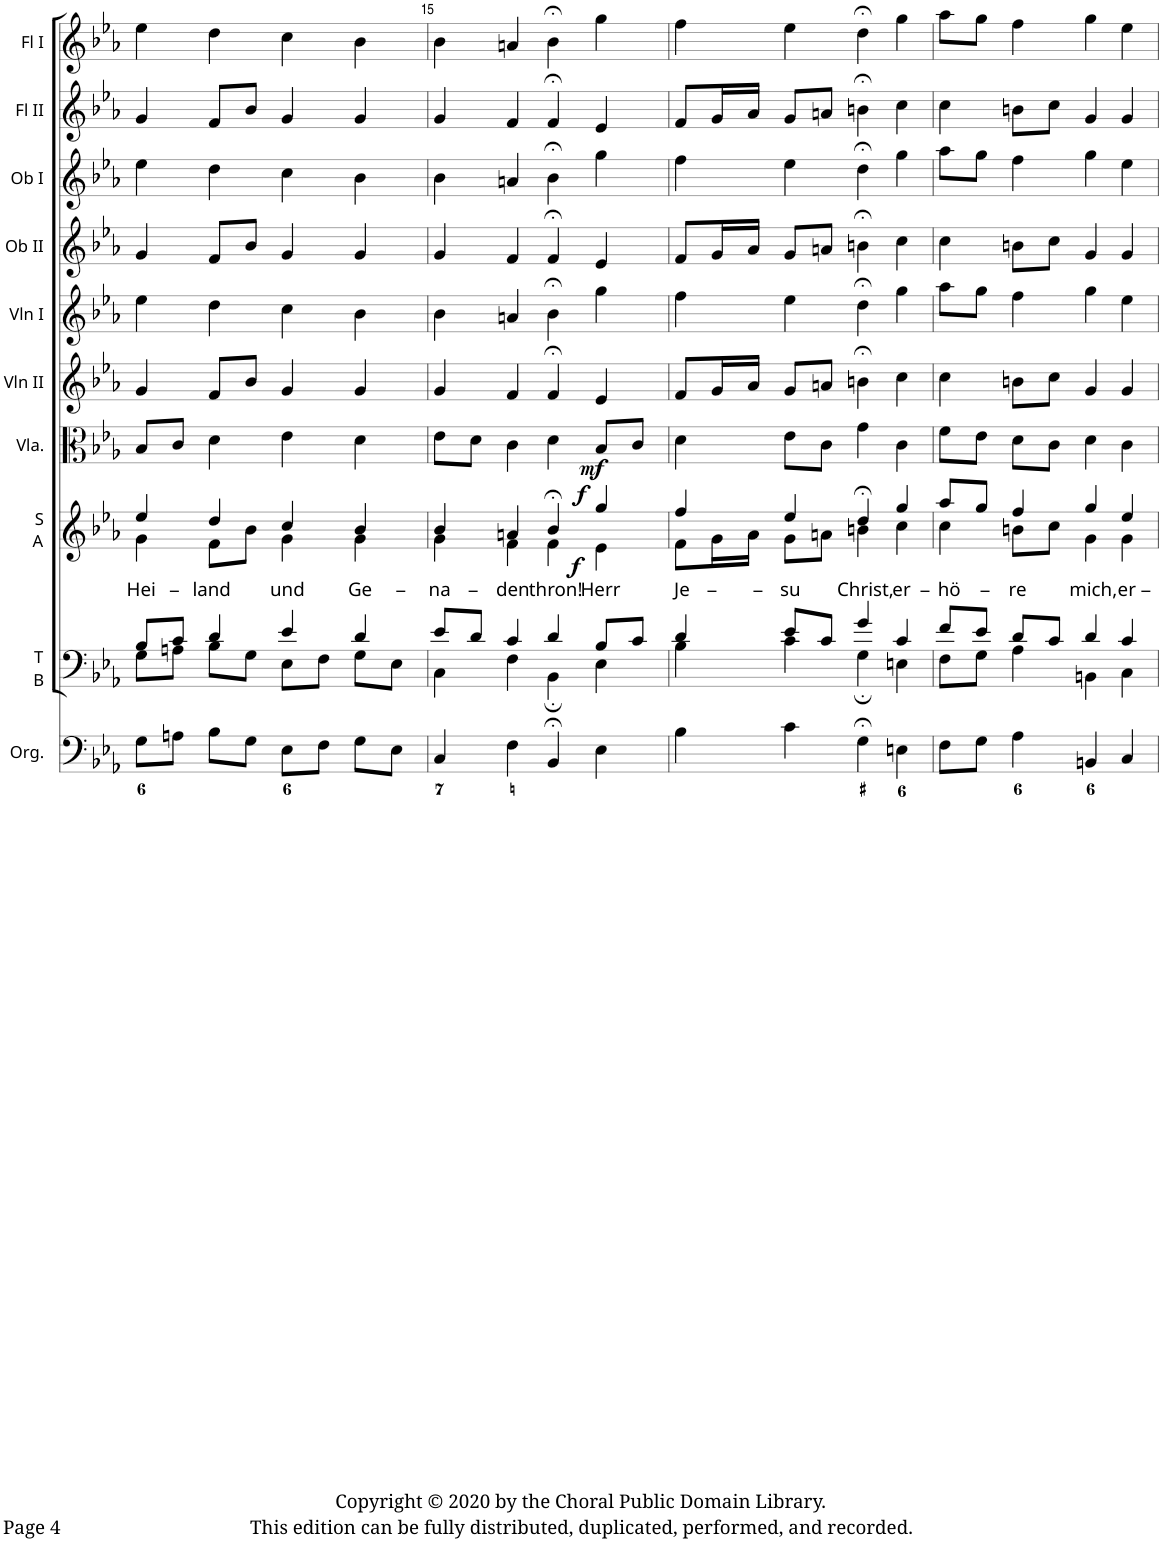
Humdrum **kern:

**kern	**kern	**kern	**text	**dynam	**kern	**dynam	**kern	**kern	**kern	**kern	**kern	**kern
*part10	*part9	*part8	*part8	*part8	*part7	*part7	*part6	*part5	*part4	*part3	*part2	*part1
*staff10	*staff9	*staff8	*staff8	*staff8	*staff7	*staff7	*staff6	*staff5	*staff4	*staff3	*staff2	*staff1
*I"Organ &amp; Continuo	*I"Tenore Basso	*I"Soprano Alto	*	*	*I"Viola	*	*I"Violin II	*I"Violin I	*I"Oboe II	*I"Oboe I	*I"Flute II	*I"Flute I
*I'Org.	*I'T B	*I'S A	*	*	*I'Vla.	*	*I'Vln II	*I'Vln I	*I'Ob II	*I'Ob I	*I'Fl II	*I'Fl I
!!LO:PB:g=z
*clefF4	*clefF4	*clefG2	*	*	*clefC3	*	*clefG2	*clefG2	*clefG2	*clefG2	*clefG2	*clefG2
*k[b-e-a-]	*k[b-e-a-]	*k[b-e-a-]	*	*	*k[b-e-a-]	*	*k[b-e-a-]	*k[b-e-a-]	*k[b-e-a-]	*k[b-e-a-]	*k[b-e-a-]	*k[b-e-a-]
*M4/4	*M4/4	*M4/4	*	*	*M4/4	*	*M4/4	*M4/4	*M4/4	*M4/4	*M4/4	*M4/4
*met(c)	*met(c)	*met(c)	*	*	*met(c)	*	*met(c)	*met(c)	*met(c)	*met(c)	*met(c)	*met(c)
=14	=14	=14	=14	=14	=14	=14	=14	=14	=14	=14	=14	=14
*	*^	*	*	*	*	*	*	*	*	*	*	*
!	!	!	!	!LO:LY:b	!	!	!	!	!	!	!	!	!
*	*	*	*^	*	*	*	*	*	*	*	*	*	*
8G\L	8B-/L	8G\L	4ee-/	4g\	Hei-	.	8B-/L	.	4g/	4ee-\	4g/	4ee-\	4g/	4ee-\
8An\J	8c/J	8An\J	.	.	.	.	8c/J	.	.	.	.	.	.	.
!	!	!	!	!	!LO:LY:b	!	!	!	!	!	!	!	!	!
8B-\L	4d/	8B-\L	4dd/	8f\L	-land	.	4d\	.	8f/L	4dd\	8f/L	4dd\	8f/L	4dd\
8G\J	.	8G\J	.	8b-\J	.	.	.	.	8b-/J	.	8b-/J	.	8b-/J	.
!	!	!	!	!	!LO:LY:b	!	!	!	!	!	!	!	!	!
8E-\L	4e-/	8E-\L	4cc/	4g\	und	.	4e-\	.	4g/	4cc\	4g/	4cc\	4g/	4cc\
8F\J	.	8F\J	.	.	.	.	.	.	.	.	.	.	.	.
!	!	!	!	!	!LO:LY:b	!	!	!	!	!	!	!	!	!
8G\L	4d/	8G\L	4b-/	4g\	Ge-	.	4d\	.	4g/	4b-\	4g/	4b-\	4g/	4b-\
8E-\J	.	8E-\J	.	.	.	.	.	.	.	.	.	.	.	.
=15	=15	=15	=15	=15	=15	=15	=15	=15	=15	=15	=15	=15	=15	=15
!	!	!	!	!	!LO:LY:b	!	!	!	!	!	!	!	!	!
4C/	8e-/L	4C\	4b-/	4g\	-na-	.	8e-\L	.	4g/	4b-\	4g/	4b-\	4g/	4b-\
.	8d/J	.	.	.	.	.	8d\J	.	.	.	.	.	.	.
!	!	!	!	!	!LO:LY:b	!	!	!	!	!	!	!	!	!
4F\	4c/	4F\	4an/	4f\	-den-	.	4c\	.	4f/	4an/	4f/	4an/	4f/	4an/
!	!	!	!	!	!LO:LY:b	!	!	!	!	!	!	!	!	!
4BB-;</	4d/	4BB-;\	4b-;</	4f\	-thron!	.	4d\	.	4f;</	4b-;<\	4f;</	4b-;<\	4f;</	4b-;<\
!	!	!	!	!	!LO:LY:b	!LO:DY:b	!	!	!	!	!	!	!	!
!	!	!	!	!	!	!LO:DY:n=1:a	!	!LO:DY:b	!	!	!	!	!	!
4E-\	8B-/L	4E-\	4gg/	4e-\	Herr	f f	8B-/L	mf	4e-/	4gg\	4e-/	4gg\	4e-/	4gg\
.	8c/J	.	.	.	.	.	8c/J	.	.	.	.	.	.	.
=16	=16	=16	=16	=16	=16	=16	=16	=16	=16	=16	=16	=16	=16	=16
!	!	!	!	!	!LO:LY:b	!	!	!	!	!	!	!	!	!
4B-\	4d/	4B-\	4ff/	8f\L	Je-	.	4d\	.	8f/L	4ff\	8f/L	4ff\	8f/L	4ff\
.	.	.	.	16g\L	.	.	.	.	16g/L	.	16g/L	.	16g/L	.
.	.	.	.	16a-\JJ	.	.	.	.	16a-/JJ	.	16a-/JJ	.	16a-/JJ	.
!	!	!	!	!	!LO:LY:b	!	!	!	!	!	!	!	!	!
4c\	8e-/L	4c\	4ee-/	8g\L	-su	.	8e-\L	.	8g/L	4ee-\	8g/L	4ee-\	8g/L	4ee-\
.	8c/J	.	.	8an\J	.	.	8c\J	.	8an/J	.	8an/J	.	8an/J	.
!	!	!	!	!	!LO:LY:b	!	!	!	!	!	!	!	!	!
4G;<\	4g/	4G;\	4dd;</	4bn\	Christ,	.	4g\	.	4bn;<\	4dd;<\	4bn;<\	4dd;<\	4bn;<\	4dd;<\
!	!	!	!	!	!LO:LY:b	!	!	!	!	!	!	!	!	!
4En\	4c/	4En\	4gg/	4cc\	er-	.	4c\	.	4cc\	4gg\	4cc\	4gg\	4cc\	4gg\
=17	=17	=17	=17	=17	=17	=17	=17	=17	=17	=17	=17	=17	=17	=17
!	!	!	!	!	!LO:LY:b	!	!	!	!	!	!	!	!	!
8F\L	8f/L	8F\L	8aa-/L	4cc\	-hö-	.	8f\L	.	4cc\	8aa-\L	4cc\	8aa-\L	4cc\	8aa-\L
8G\J	8e-/J	8G\J	8gg/J	.	.	.	8e-\J	.	.	8gg\J	.	8gg\J	.	8gg\J
!	!	!	!	!	!LO:LY:b	!	!	!	!	!	!	!	!	!
4A-\	8d/L	4A-\	4ff/	8bn\L	-re	.	8d\L	.	8bn\L	4ff\	8bn\L	4ff\	8bn\L	4ff\
.	8c/J	.	.	8cc\J	.	.	8c\J	.	8cc\J	.	8cc\J	.	8cc\J	.
!	!	!	!	!	!LO:LY:b	!	!	!	!	!	!	!	!	!
4BBn/	4d/	4BBn\	4gg/	4g\	mich,	.	4d\	.	4g/	4gg\	4g/	4gg\	4g/	4gg\
!	!	!	!	!	!LO:LY:b	!	!	!	!	!	!	!	!	!
4C/	4c/	4C\	4ee-/	4g\	er-	.	4c\	.	4g/	4ee-\	4g/	4ee-\	4g/	4ee-\
*	*v	*v	*	*	*	*	*	*	*	*	*	*	*	*
*	*	*v	*v	*	*	*	*	*	*	*	*	*	*
=	=	=	=	=	=	=	=	=	=	=	=	=
*-	*-	*-	*-	*-	*-	*-	*-	*-	*-	*-	*-	*-
